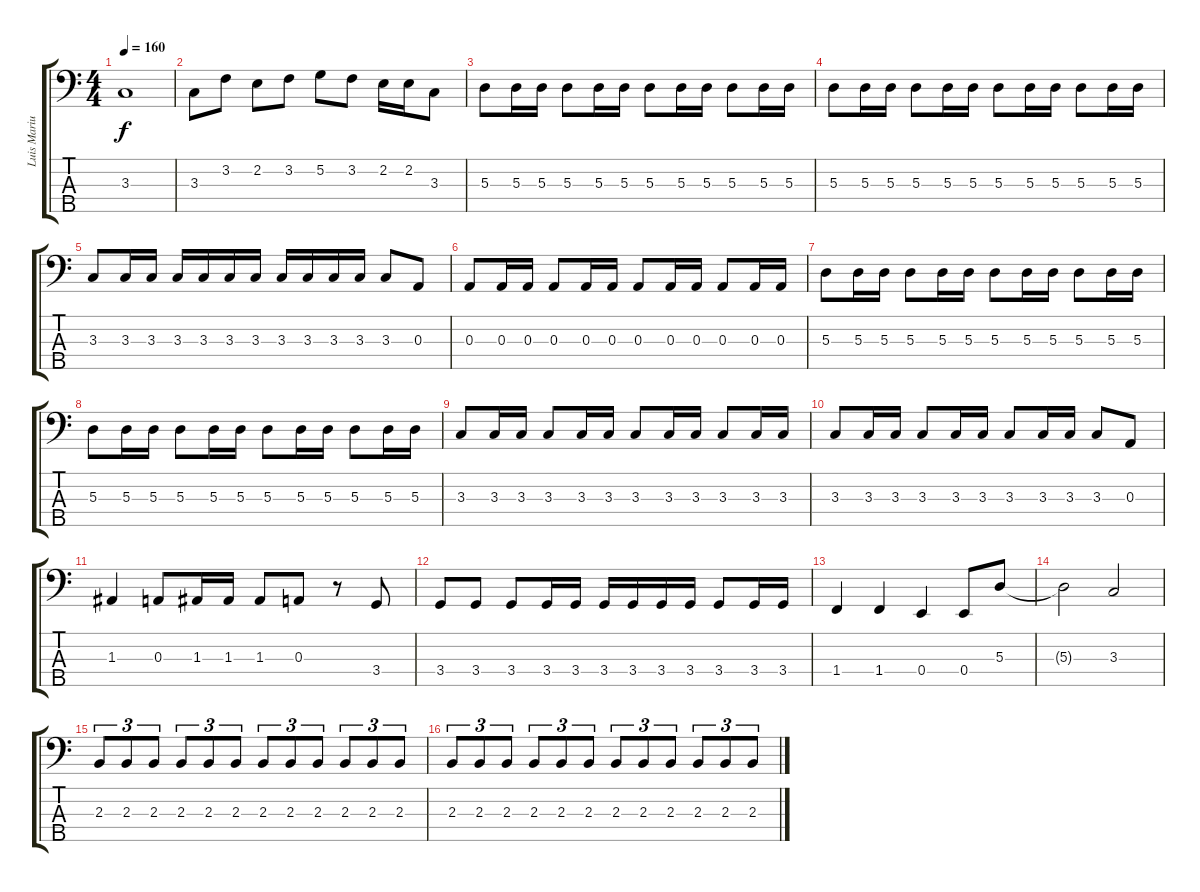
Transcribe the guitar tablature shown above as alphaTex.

\track ("Luis Mariuti" "Luis Mariu") {instrument electricbasspick}
\staff {score tabs}
\tuning (G2 D2 A1 E1 B0) {hide}
\ts (4 4)
\tempo 160
\clef f4
\ks c
3.3.1{dy f} |
3.3.8 3.2.8 2.2.8 3.2.8 5.2.8 3.2.8 2.2.16 2.2.16 3.3.8 |
5.3.8 5.3.16 5.3.16 5.3.8 5.3.16 5.3.16 5.3.8 5.3.16 5.3.16 5.3.8 5.3.16 5.3.16 |
5.3.8 5.3.16 5.3.16 5.3.8 5.3.16 5.3.16 5.3.8 5.3.16 5.3.16 5.3.8 5.3.16 5.3.16 |
3.3.8 3.3.16 3.3.16 3.3.16 3.3.16 3.3.16 3.3.16 3.3.16 3.3.16 3.3.16 3.3.16 3.3.8 0.3.8 |
0.3.8 0.3.16 0.3.16 0.3.8 0.3.16 0.3.16 0.3.8 0.3.16 0.3.16 0.3.8 0.3.16 0.3.16 |
5.3.8 5.3.16 5.3.16 5.3.8 5.3.16 5.3.16 5.3.8 5.3.16 5.3.16 5.3.8 5.3.16 5.3.16 |
5.3.8 5.3.16 5.3.16 5.3.8 5.3.16 5.3.16 5.3.8 5.3.16 5.3.16 5.3.8 5.3.16 5.3.16 |
3.3.8 3.3.16 3.3.16 3.3.8 3.3.16 3.3.16 3.3.8 3.3.16 3.3.16 3.3.8 3.3.16 3.3.16 |
3.3.8 3.3.16 3.3.16 3.3.8 3.3.16 3.3.16 3.3.8 3.3.16 3.3.16 3.3.8 0.3.8 |
1.3.4 0.3.8 1.3.16 1.3.16 1.3.8 0.3.8 r.8 3.4.8 |
3.4.8 3.4.8 3.4.8 3.4.16 3.4.16 3.4.16 3.4.16 3.4.16 3.4.16 3.4.8 3.4.16 3.4.16 |
1.4.4 1.4.4 0.4.4 0.4.8 5.3.8 |
5.3{t}.2 3.3.2 |
2.3.8{tu (3 2)} 2.3.8{tu (3 2)} 2.3.8{tu (3 2)} 2.3.8{tu (3 2)} 2.3.8{tu (3 2)} 2.3.8{tu (3 2)} 2.3.8{tu (3 2)} 2.3.8{tu (3 2)} 2.3.8{tu (3 2)} 2.3.8{tu (3 2)} 2.3.8{tu (3 2)} 2.3.8{tu (3 2)} |
2.3.8{tu (3 2)} 2.3.8{tu (3 2)} 2.3.8{tu (3 2)} 2.3.8{tu (3 2)} 2.3.8{tu (3 2)} 2.3.8{tu (3 2)} 2.3.8{tu (3 2)} 2.3.8{tu (3 2)} 2.3.8{tu (3 2)} 2.3.8{tu (3 2)} 2.3.8{tu (3 2)} 2.3.8{tu (3 2)}
